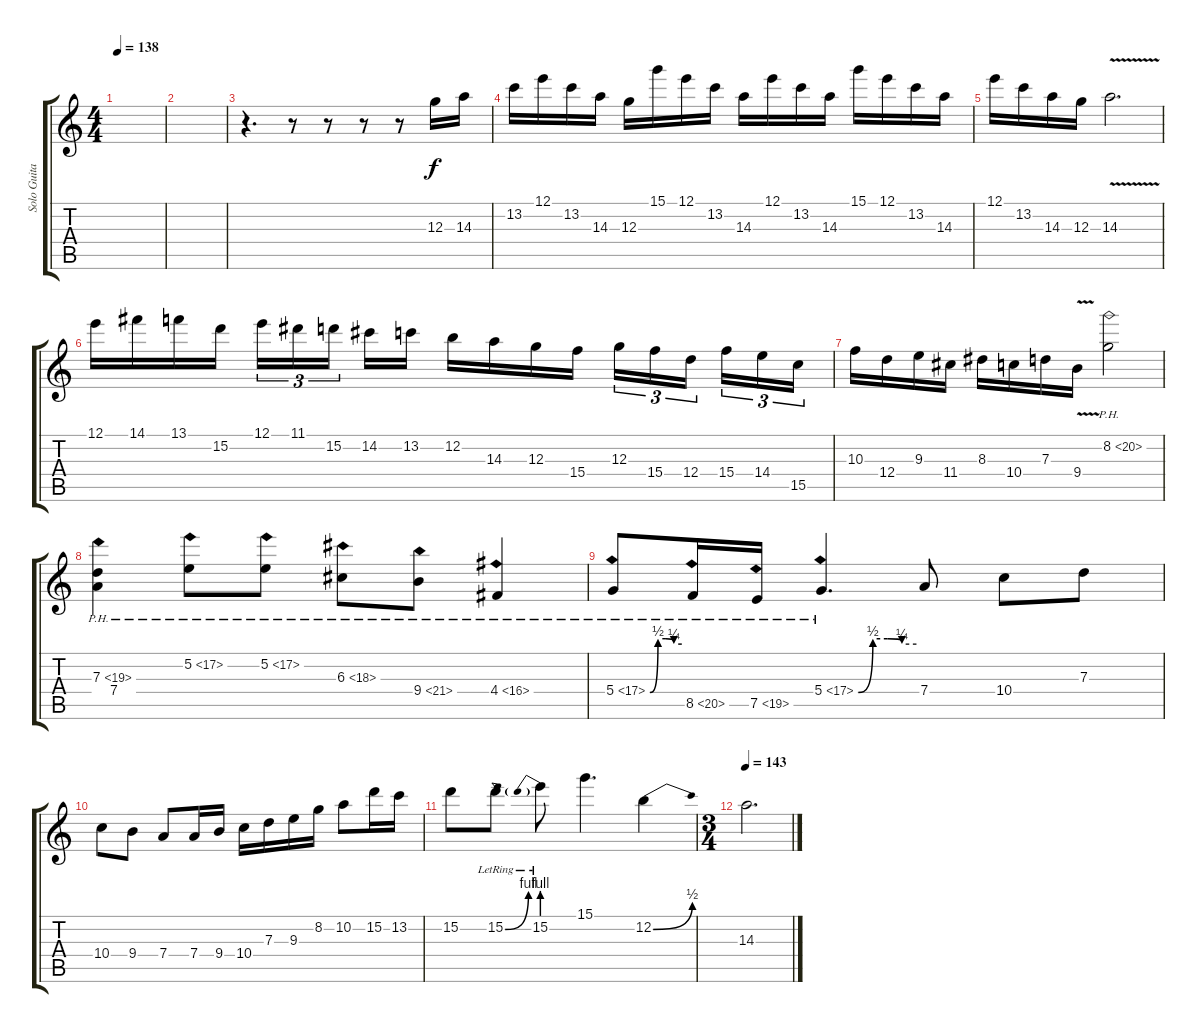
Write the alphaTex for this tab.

\track ("Solo Guitar" "Solo Guita") {instrument distortionguitar}
\staff {score tabs}
\tuning (E4 B3 G3 D3 A2 E2) {hide}
\ts (4 4)
\tempo 138
\clef g2
\ks c
|
|
r.4{d} r.8 r.8 r.8 r.8 12.3.16 14.3.16 |
13.2.16 12.1.16 13.2.16 14.3.16 12.3.16 15.1.16 12.1.16 13.2.16 14.3.16 12.1.16 13.2.16 14.3.16 15.1.16 12.1.16 13.2.16 14.3.16 |
12.1.16 13.2.16 14.3.16 12.3.16 14.3{v}.2{d} |
12.1.16 14.1.16 13.1.16 15.2.16 12.1.16{tu (3 2)} 11.1.16{tu (3 2)} 15.2.16{tu (3 2)} 14.2.16 13.2.16 12.2.16 14.3.16 12.3.16 15.4.16 12.3.16{tu (3 2)} 15.4.16{tu (3 2)} 12.4.16{tu (3 2)} 15.4.16{tu (3 2)} 14.4.16{tu (3 2)} 15.5.16{tu (3 2)} |
10.3.16 12.4.16 9.3.16 11.4.16 8.3.16 10.4.16 7.3.16 9.4{v}.16 8.2{ph 12}.2 |
(7.3{ph 12} 7.4).4 5.2{ph 12}.8 5.2{ph 12}.8 6.3{ph 12}.8 9.4{ph 12}.8 4.4{ph 12}.4 |
5.4{be (custom 0 0 15 2 30 2 45 1 60 1) ph 12}.8 8.5{ph 12}.16 7.5{ph 12}.16 5.4{be (custom 0 0 15 2 30 2 45 1 60 1) ph 12}.4{d} 7.4.8 10.4.8 7.3.8 |
10.4.8 9.4.8 7.4.8 7.4.16 9.4.16 10.4.16 7.3.16 9.3.16 8.2.16 10.2.8 15.2.16 13.2.16 |
15.2.8 15.2{be (bend 0 0 60 4) lr}.8 15.2{be (prebend 0 4 60 4) lr}.8 15.1.4{d} 12.2{be (bend 0 0 60 2)}.4 |
\ts (3 4)
\tempo 143
14.3.2{d}
